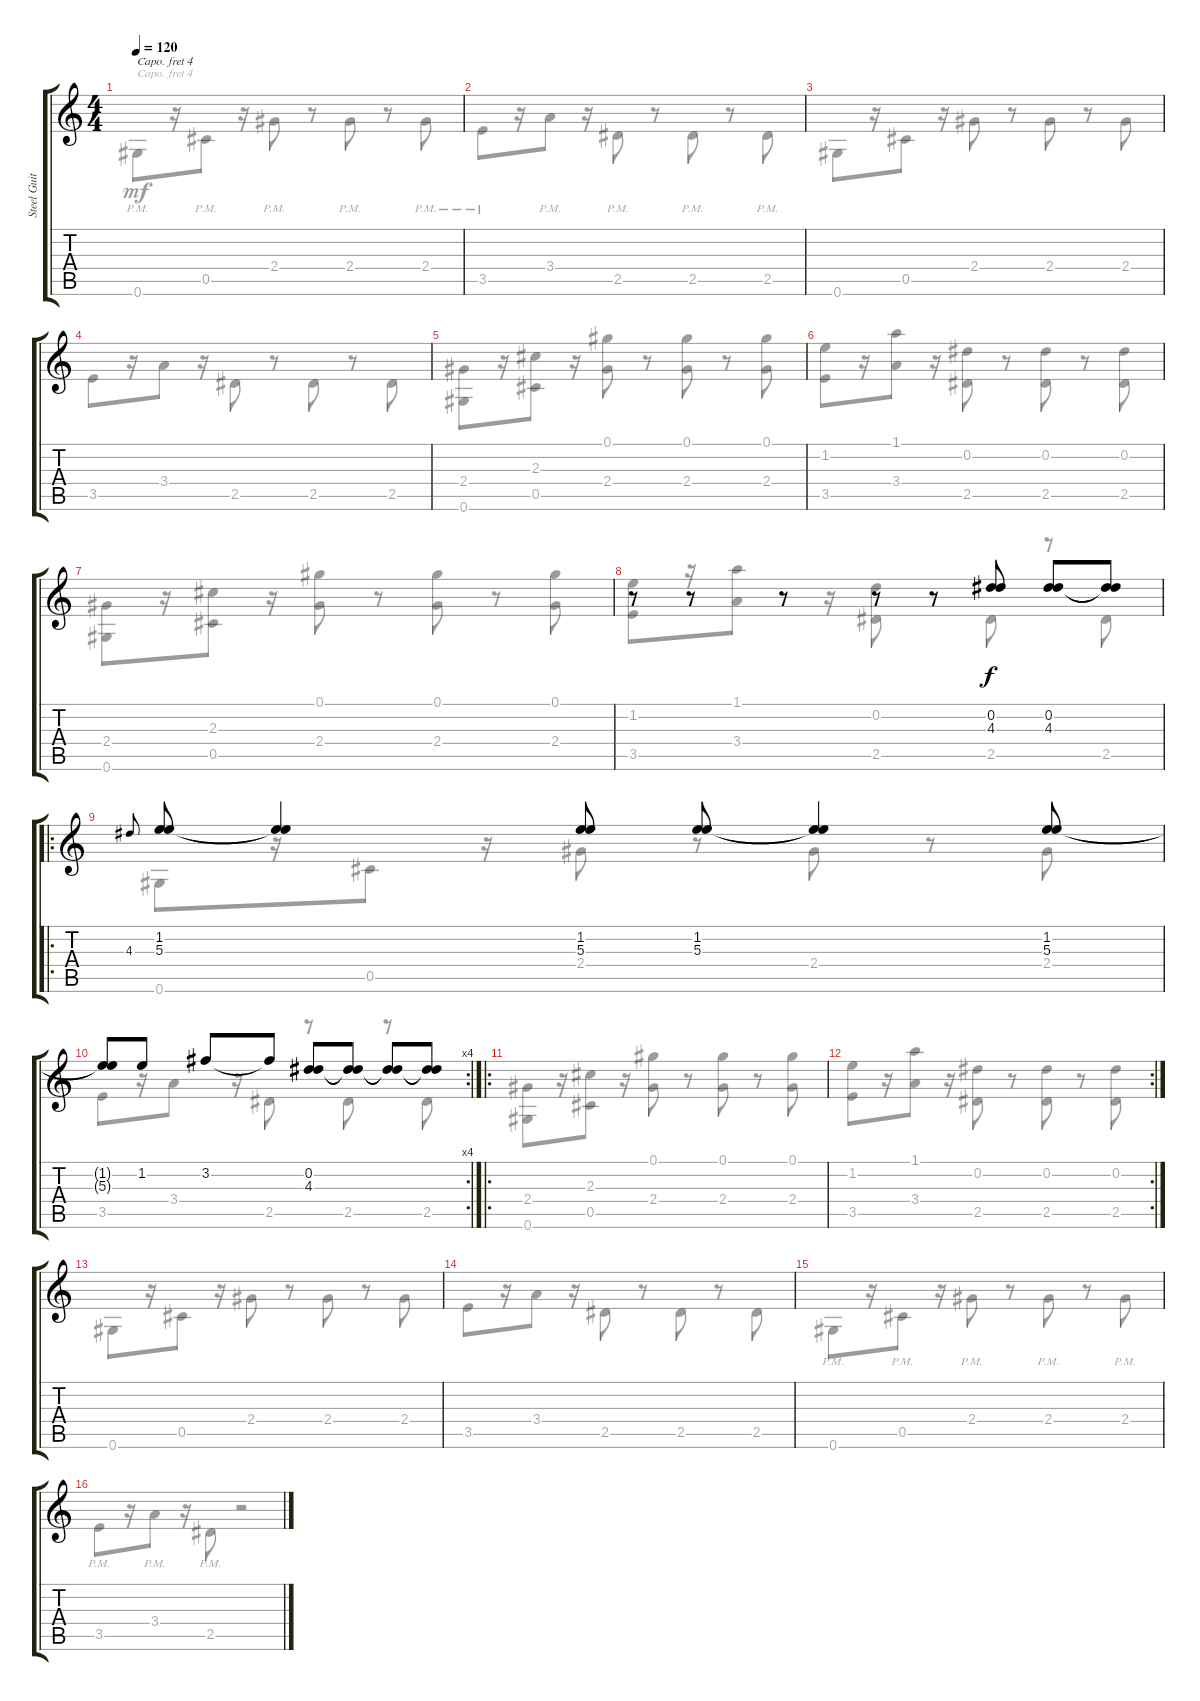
\track ("Steel Guitar" "Steel Guit") {instrument acousticguitarsteel}
\staff {score tabs}
\capo 4
\tuning (E4 B3 G3 D3 A2 E2) {hide}
\voice
\ts (4 4)
\tempo 120
\clef g2
\ks c
|
|
|
|
|
|
|
r.8 r.8 r.8 r.8 r.8 (0.2 4.3).8 (0.2 4.3).8 (0.2{t} 4.3{t}).8 |
\ro
4.3.8{gr onbeat} (1.2 5.3).8 (1.2{t} 5.3{t}).4 (1.2 5.3).8 (1.2 5.3).8 (1.2{t} 5.3{t}).4 (1.2 5.3).8 |
\rc 4
(1.2{t} 5.3{t}).8 1.2.8 3.2.8 3.2{t}.8 (0.2 4.3).8 (0.2{t} 4.3{t}).8 (0.2{t} 4.3{t}).8 (0.2{t} 4.3{t}).8 |
\ro
|
\rc 2
|
|
|
|
\voice
\clef g2
\ottava regular
\simile none
\ks c
0.6{pm}.8{dy mf} r.16 0.5{pm}.8 r.16 2.4{pm}.8 r.8 2.4{pm}.8 r.8 2.4{pm}.8 |
3.5{pm}.8 r.16 3.4{pm}.8 r.16 2.5{pm}.8 r.8 2.5{pm}.8 r.8 2.5{pm}.8 |
0.6.8 r.16 0.5.8 r.16 2.4.8 r.8 2.4.8 r.8 2.4.8 |
3.5.8 r.16 3.4.8 r.16 2.5.8 r.8 2.5.8 r.8 2.5.8 |
(2.4 0.6).8 r.16 (2.3 0.5).8 r.16 (0.1 2.4).8 r.8 (0.1 2.4).8 r.8 (0.1 2.4).8 |
(1.2 3.5).8 r.16 (1.1 3.4).8 r.16 (0.2 2.5).8 r.8 (0.2 2.5).8 r.8 (0.2 2.5).8 |
(2.4 0.6).8 r.16 (2.3 0.5).8 r.16 (0.1 2.4).8 r.8 (0.1 2.4).8 r.8 (0.1 2.4).8 |
(1.2 3.5).8 r.16 (1.1 3.4).8 r.16 (0.2 2.5).8 r.8 2.5.8 r.8 2.5.8 |
0.6.8 r.16 0.5.8 r.16 2.4.8 r.8 2.4.8 r.8 2.4.8 |
3.5.8 r.16 3.4.8 r.16 2.5.8 r.8 2.5.8 r.8 2.5.8 |
(2.4 0.6).8 r.16 (2.3 0.5).8 r.16 (0.1 2.4).8 r.8 (0.1 2.4).8 r.8 (0.1 2.4).8 |
(1.2 3.5).8 r.16 (1.1 3.4).8 r.16 (0.2 2.5).8 r.8 (0.2 2.5).8 r.8 (0.2 2.5).8 |
0.6.8 r.16 0.5.8 r.16 2.4.8 r.8 2.4.8 r.8 2.4.8 |
3.5.8 r.16 3.4.8 r.16 2.5.8 r.8 2.5.8 r.8 2.5.8 |
0.6{pm}.8 r.16 0.5{pm}.8 r.16 2.4{pm}.8 r.8 2.4{pm}.8 r.8 2.4{pm}.8 |
3.5{pm}.8 r.16 3.4{pm}.8 r.16 2.5{pm}.8 r.2
